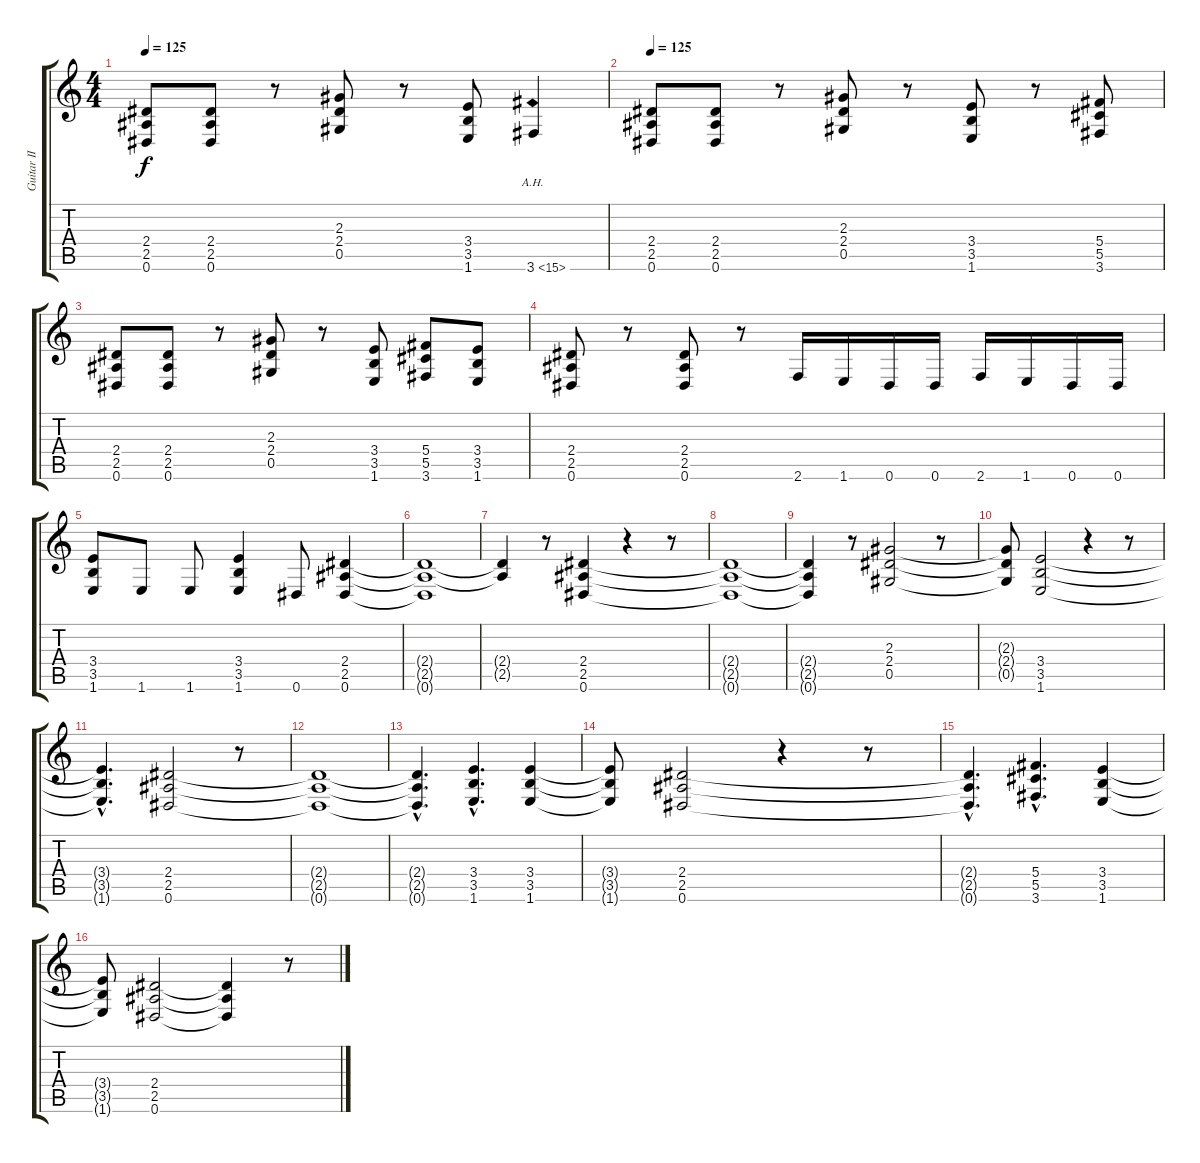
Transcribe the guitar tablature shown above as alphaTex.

\track ("Guitar II" "Guitar II") {instrument distortionguitar}
\staff {score tabs}
\tuning (Eb4 Bb3 Gb3 Db3 Ab2 Eb2) {hide}
\ts (4 4)
\tempo 125
\clef g2
\ks c
(2.4 2.5 0.6).8{dy f} (2.4 2.5 0.6).8 r.8 (2.3 2.4 0.5).8 r.8 (3.4 3.5 1.6).8 3.6{ah 12}.4 |
\tempo 125
(2.4 2.5 0.6).8 (2.4 2.5 0.6).8 r.8 (2.3 2.4 0.5).8 r.8 (3.4 3.5 1.6).8 r.8 (5.4 5.5 3.6).8 |
(2.4 2.5 0.6).8 (2.4 2.5 0.6).8 r.8 (2.3 2.4 0.5).8 r.8 (3.4 3.5 1.6).8 (5.4 5.5 3.6).8 (3.4 3.5 1.6).8 |
(2.4 2.5 0.6).8 r.8 (2.4 2.5 0.6).8 r.8 2.6.16 1.6.16 0.6.16 0.6.16 2.6.16 1.6.16 0.6.16 0.6.16 |
(3.4 3.5 1.6).8 1.6.8 1.6.8 (3.4 3.5 1.6).4 0.6.8 (2.4 2.5 0.6).4 |
(2.4{t} 2.5{t} 0.6{t}).1 |
(2.4{t} 2.5{t}).4 r.8 (2.4 2.5 0.6).4 r.4 r.8 |
(2.4{t} 2.5{t} 0.6{t}).1 |
(2.4{t} 2.5{t} 0.6{t}).4 r.8 (2.3 2.4 0.5).2 r.8 |
(2.3{t} 2.4{t} 0.5{t}).8 (3.4 3.5 1.6).2 r.4 r.8 |
(3.4{hac t} 3.5{hac t} 1.6{hac t}).4{d} (2.4 2.5 0.6).2 r.8 |
(2.4{t} 2.5{t} 0.6{t}).1 |
(2.4{hac t} 2.5{hac t} 0.6{hac t}).4{d} (3.4{hac} 3.5{hac} 1.6{hac}).4{d} (3.4 3.5 1.6).4 |
(3.4{t} 3.5{t} 1.6{t}).8 (2.4 2.5 0.6).2 r.4 r.8 |
(2.4{hac t} 2.5{hac t} 0.6{hac t}).4{d} (5.4{hac} 5.5{hac} 3.6{hac}).4{d} (3.4 3.5 1.6).4 |
(3.4{t} 3.5{t} 1.6{t}).8 (2.4 2.5 0.6).2 (2.4{t} 2.5{t} 0.6{t}).4 r.8
